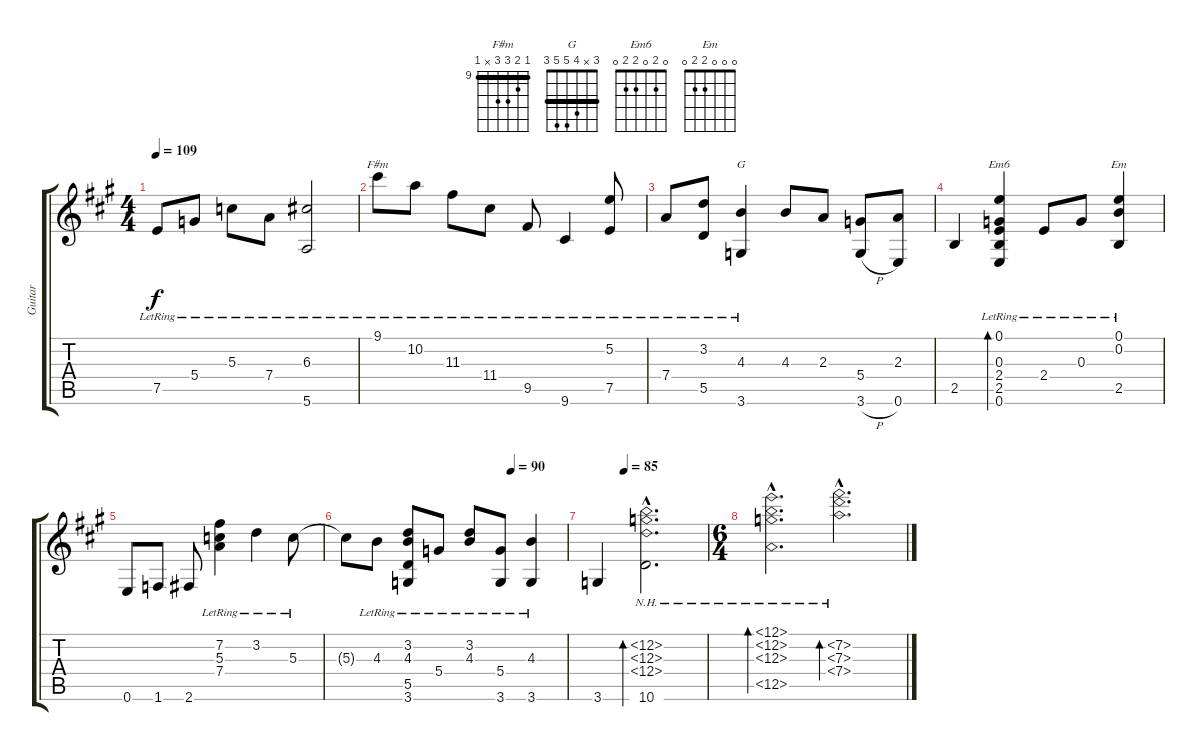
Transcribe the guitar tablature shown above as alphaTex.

\track ("Guitar" "Guitar") {instrument acousticguitarnylon}
\staff {score tabs}
\tuning (E4 B3 G3 D3 A2 E2) {hide}
\chord ("F#m" 9 10 11 11 x 9) {firstfret 9 barre 9}
\chord ("G" 3 x 4 5 5 3) {barre 3}
\chord ("Em6" 0 2 0 2 2 0)
\chord ("Em" 0 0 0 2 2 0)
\ts (4 4)
\tempo 109
\clef g2
\ks a
7.5{lr}.8{dy f} 5.4{lr}.8 5.3{lr}.8 7.4{lr}.8 (6.3{lr} 5.6).2 |
9.1{lr}.8{ch "F#m"} 10.2{lr}.8 11.3{lr}.8 11.4{lr}.8 9.5{lr}.8 9.6{lr}.4 (5.2 7.5{lr}).8 |
7.4{lr}.8 (3.2{lr} 5.5).8 (4.3{lr} 3.6).4{ch "G"} 4.3.8 2.3.8 (5.4 3.6{h}).8 (2.3 0.6).8 |
2.5.4 (0.1{lr} 0.3{lr} 2.4 2.5 0.6{lr}).4{bd 240 ch "Em6"} 2.4{lr}.8 0.3{lr}.8 (0.1{lr} 0.2{lr} 2.5).4{ch "Em"} |
0.6.8 1.6.8 2.6.8 (7.2 5.3{lr} 7.4).4 3.2{lr}.4 5.3{lr}.8 |
\tempo (90 0.75)
5.3{t}.8 4.3{lr}.8 (3.2{lr} 4.3{lr} 5.5{lr} 3.6{lr}).8 5.4{lr}.8 (3.2{lr} 4.3{lr}).8 (5.4{lr} 3.6{lr}).8 (4.3{lr} 3.6).4 |
\tempo (85 0.25)
3.6.4 (12.2{nh hac} 12.3{nh hac} 12.4{nh hac} 10.6{hac}).2{d bd 480} |
\ts (6 4)
(12.1{nh hac} 12.2{nh hac} 12.3{nh hac} 12.5{nh hac}).2{d bd 480} (7.2{nh hac} 7.3{nh hac} 7.4{nh hac}).2{d bd 480}
